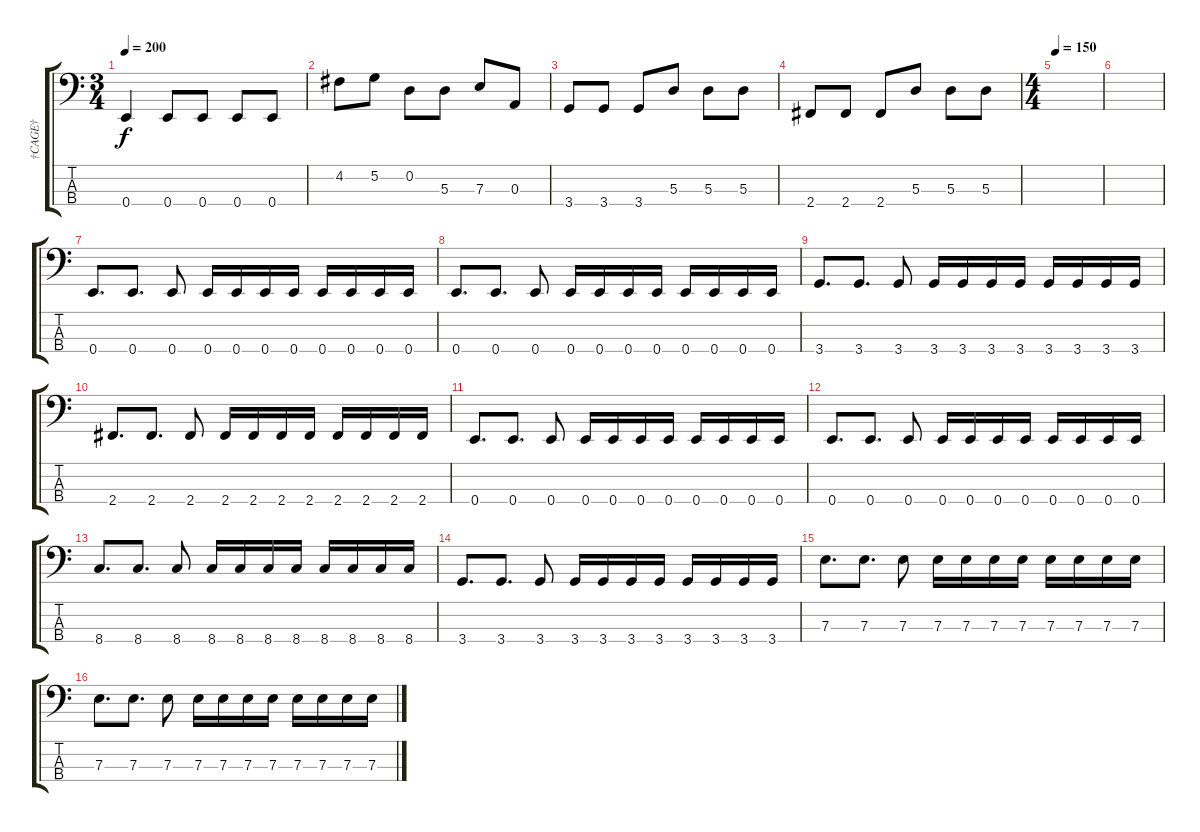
\track ("†CAGE†" "†CAGE†") {instrument electricbasspick}
\staff {score tabs}
\tuning (G2 D2 A1 E1) {hide}
\ts (3 4)
\tempo 200
\clef f4
\ks c
0.4.4{dy f} 0.4.8 0.4.8 0.4.8 0.4.8 |
4.2.8 5.2.8 0.2.8 5.3.8 7.3.8 0.3.8 |
3.4.8 3.4.8 3.4.8 5.3.8 5.3.8 5.3.8 |
2.4.8 2.4.8 2.4.8 5.3.8 5.3.8 5.3.8 |
\ts (4 4)
\tempo 150
|
|
0.4.8{d} 0.4.8{d} 0.4.8 0.4.16 0.4.16 0.4.16 0.4.16 0.4.16 0.4.16 0.4.16 0.4.16 |
0.4.8{d} 0.4.8{d} 0.4.8 0.4.16 0.4.16 0.4.16 0.4.16 0.4.16 0.4.16 0.4.16 0.4.16 |
3.4.8{d} 3.4.8{d} 3.4.8 3.4.16 3.4.16 3.4.16 3.4.16 3.4.16 3.4.16 3.4.16 3.4.16 |
2.4.8{d} 2.4.8{d} 2.4.8 2.4.16 2.4.16 2.4.16 2.4.16 2.4.16 2.4.16 2.4.16 2.4.16 |
0.4.8{d} 0.4.8{d} 0.4.8 0.4.16 0.4.16 0.4.16 0.4.16 0.4.16 0.4.16 0.4.16 0.4.16 |
0.4.8{d} 0.4.8{d} 0.4.8 0.4.16 0.4.16 0.4.16 0.4.16 0.4.16 0.4.16 0.4.16 0.4.16 |
8.4.8{d} 8.4.8{d} 8.4.8 8.4.16 8.4.16 8.4.16 8.4.16 8.4.16 8.4.16 8.4.16 8.4.16 |
3.4.8{d} 3.4.8{d} 3.4.8 3.4.16 3.4.16 3.4.16 3.4.16 3.4.16 3.4.16 3.4.16 3.4.16 |
7.3.8{d} 7.3.8{d} 7.3.8 7.3.16 7.3.16 7.3.16 7.3.16 7.3.16 7.3.16 7.3.16 7.3.16 |
7.3.8{d} 7.3.8{d} 7.3.8 7.3.16 7.3.16 7.3.16 7.3.16 7.3.16 7.3.16 7.3.16 7.3.16
